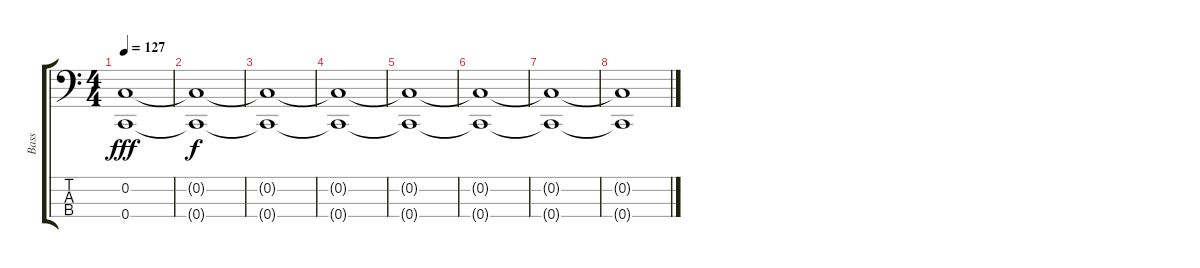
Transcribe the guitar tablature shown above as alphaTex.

\track ("Bass" "Bass") {instrument electricbassfinger}
\staff {score tabs}
\tuning (F2 C2 G1 C1) {hide}
\ts (4 4)
\tempo 127
\clef f4
\ks c
(0.2 0.4).1{dy fff} |
(0.2{t} 0.4{t}).1{dy f} |
(0.2{t} 0.4{t}).1 |
(0.2{t} 0.4{t}).1 |
(0.2{t} 0.4{t}).1 |
(0.2{t} 0.4{t}).1 |
(0.2{t} 0.4{t}).1 |
(0.2{t} 0.4{t}).1
